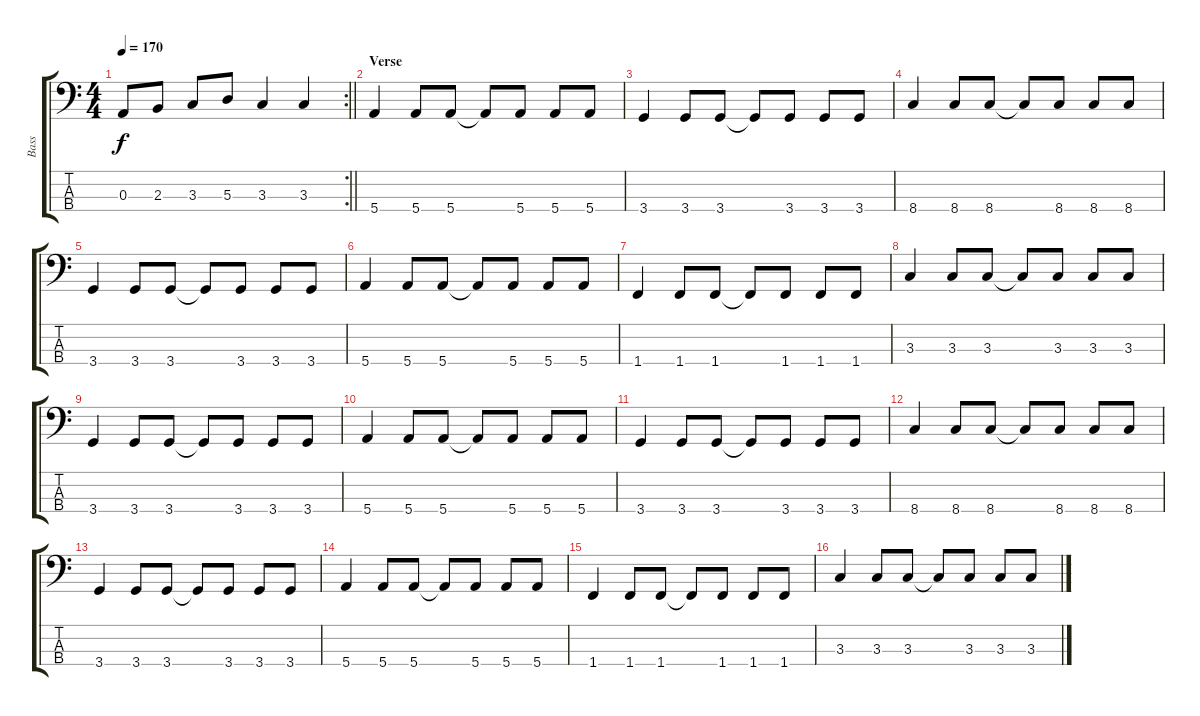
\track ("Bass" "Bass") {instrument electricbasspick}
\staff {score tabs}
\tuning (G2 D2 A1 E1) {hide}
\rc 2
\ts (4 4)
\tempo 170
\clef f4
\barLineRight lightlight
\ks c
0.3.8{dy f} 2.3.8 3.3.8 5.3.8 3.3.4 3.3.4 |
\section ("" "Verse")
5.4.4 5.4.8 5.4.8 5.4{t}.8 5.4.8 5.4.8 5.4.8 |
3.4.4 3.4.8 3.4.8 3.4{t}.8 3.4.8 3.4.8 3.4.8 |
8.4.4 8.4.8 8.4.8 8.4{t}.8 8.4.8 8.4.8 8.4.8 |
3.4.4 3.4.8 3.4.8 3.4{t}.8 3.4.8 3.4.8 3.4.8 |
5.4.4 5.4.8 5.4.8 5.4{t}.8 5.4.8 5.4.8 5.4.8 |
1.4.4 1.4.8 1.4.8 1.4{t}.8 1.4.8 1.4.8 1.4.8 |
3.3.4 3.3.8 3.3.8 3.3{t}.8 3.3.8 3.3.8 3.3.8 |
3.4.4 3.4.8 3.4.8 3.4{t}.8 3.4.8 3.4.8 3.4.8 |
5.4.4 5.4.8 5.4.8 5.4{t}.8 5.4.8 5.4.8 5.4.8 |
3.4.4 3.4.8 3.4.8 3.4{t}.8 3.4.8 3.4.8 3.4.8 |
8.4.4 8.4.8 8.4.8 8.4{t}.8 8.4.8 8.4.8 8.4.8 |
3.4.4 3.4.8 3.4.8 3.4{t}.8 3.4.8 3.4.8 3.4.8 |
5.4.4 5.4.8 5.4.8 5.4{t}.8 5.4.8 5.4.8 5.4.8 |
1.4.4 1.4.8 1.4.8 1.4{t}.8 1.4.8 1.4.8 1.4.8 |
3.3.4 3.3.8 3.3.8 3.3{t}.8 3.3.8 3.3.8 3.3.8
